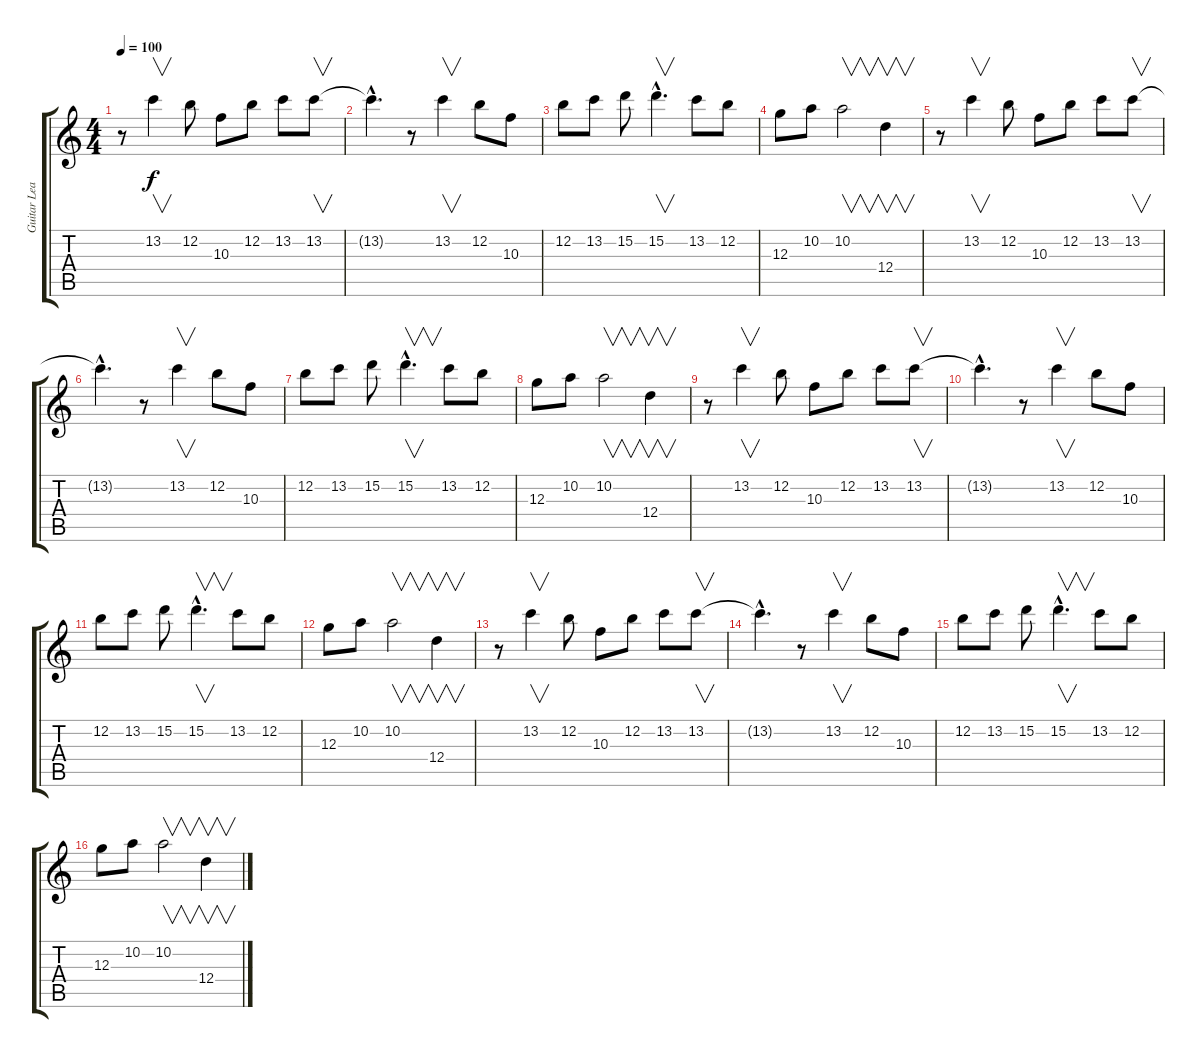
\track ("Guitar Lead" "Guitar Lea") {instrument distortionguitar}
\staff {score tabs}
\tuning (E4 B3 G3 D3 A2 E2) {hide}
\ts (4 4)
\tempo 100
\clef g2
\ks c
r.8{dy f} 13.2.4{v} 12.2.8 10.3.8 12.2.8 13.2.8 13.2.8{v} |
13.2{hac t}.4{d} r.8 13.2.4{v} 12.2.8 10.3.8 |
12.2.8 13.2.8 15.2.8 15.2{hac}.4{v d} 13.2.8 12.2.8 |
12.3.8 10.2.8 10.2.2{v} 12.4.4{v} |
r.8 13.2.4{v} 12.2.8 10.3.8 12.2.8 13.2.8 13.2.8{v} |
13.2{hac t}.4{d} r.8 13.2.4{v} 12.2.8 10.3.8 |
12.2.8 13.2.8 15.2.8 15.2{hac}.4{v d} 13.2.8 12.2.8 |
12.3.8 10.2.8 10.2.2{v} 12.4.4{v} |
r.8 13.2.4{v} 12.2.8 10.3.8 12.2.8 13.2.8 13.2.8{v} |
13.2{hac t}.4{d} r.8 13.2.4{v} 12.2.8 10.3.8 |
12.2.8 13.2.8 15.2.8 15.2{hac}.4{v d} 13.2.8 12.2.8 |
12.3.8 10.2.8 10.2.2{v} 12.4.4{v} |
r.8 13.2.4{v} 12.2.8 10.3.8 12.2.8 13.2.8 13.2.8{v} |
13.2{hac t}.4{d} r.8 13.2.4{v} 12.2.8 10.3.8 |
12.2.8 13.2.8 15.2.8 15.2{hac}.4{v d} 13.2.8 12.2.8 |
12.3.8 10.2.8 10.2.2{v} 12.4.4{v}
